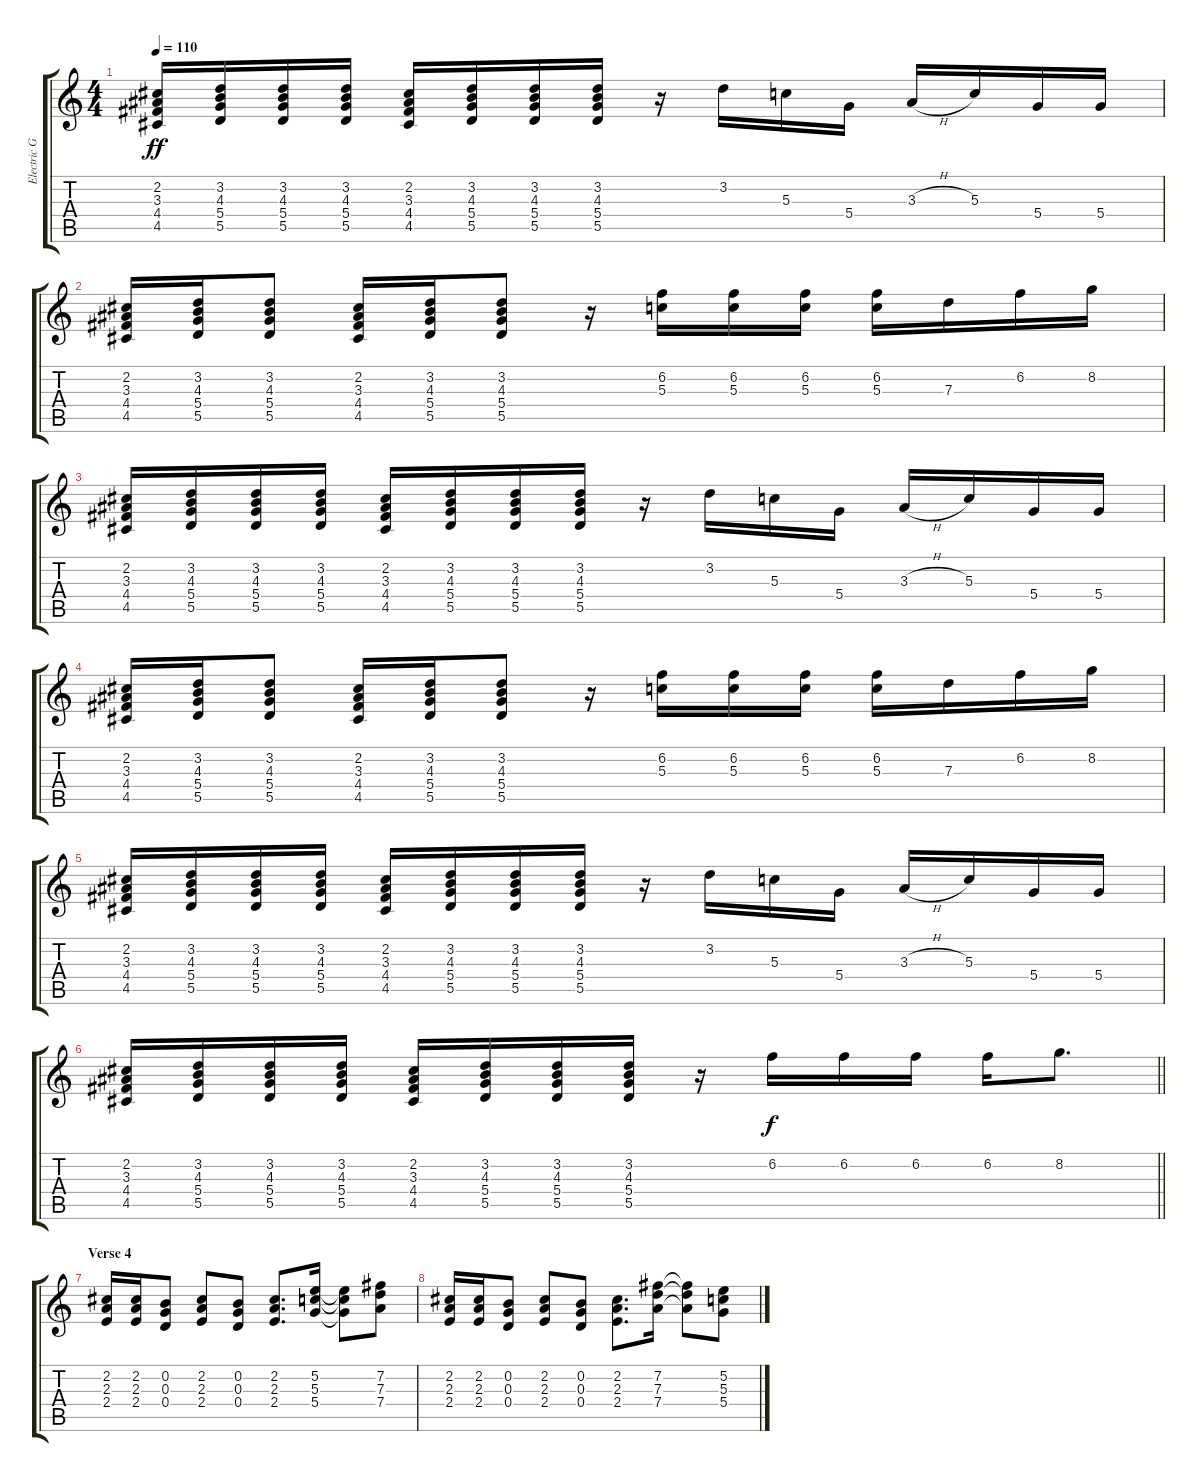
\track ("Electric Guitar III" "Electric G") {instrument distortionguitar}
\staff {score tabs}
\tuning (E4 B3 G3 D3 A2 E2) {hide}
\ts (4 4)
\tempo 110
\clef g2
\ks c
(2.2 3.3 4.4 4.5).16{dy ff} (3.2 4.3 5.4 5.5).16 (3.2 4.3 5.4 5.5).16 (3.2 4.3 5.4 5.5).16 (2.2 3.3 4.4 4.5).16 (3.2 4.3 5.4 5.5).16 (3.2 4.3 5.4 5.5).16 (3.2 4.3 5.4 5.5).16 r.16 3.2.16 5.3.16 5.4.16 3.3{h}.16 5.3.16 5.4.16 5.4.16 |
(2.2 3.3 4.4 4.5).16 (3.2 4.3 5.4 5.5).16 (3.2 4.3 5.4 5.5).8 (2.2 3.3 4.4 4.5).16 (3.2 4.3 5.4 5.5).16 (3.2 4.3 5.4 5.5).8 r.16 (6.2 5.3).16 (6.2 5.3).16 (6.2 5.3).16 (6.2 5.3).16 7.3.16 6.2.16 8.2.16 |
(2.2 3.3 4.4 4.5).16 (3.2 4.3 5.4 5.5).16 (3.2 4.3 5.4 5.5).16 (3.2 4.3 5.4 5.5).16 (2.2 3.3 4.4 4.5).16 (3.2 4.3 5.4 5.5).16 (3.2 4.3 5.4 5.5).16 (3.2 4.3 5.4 5.5).16 r.16 3.2.16 5.3.16 5.4.16 3.3{h}.16 5.3.16 5.4.16 5.4.16 |
(2.2 3.3 4.4 4.5).16 (3.2 4.3 5.4 5.5).16 (3.2 4.3 5.4 5.5).8 (2.2 3.3 4.4 4.5).16 (3.2 4.3 5.4 5.5).16 (3.2 4.3 5.4 5.5).8 r.16 (6.2 5.3).16 (6.2 5.3).16 (6.2 5.3).16 (6.2 5.3).16 7.3.16 6.2.16 8.2.16 |
(2.2 3.3 4.4 4.5).16 (3.2 4.3 5.4 5.5).16 (3.2 4.3 5.4 5.5).16 (3.2 4.3 5.4 5.5).16 (2.2 3.3 4.4 4.5).16 (3.2 4.3 5.4 5.5).16 (3.2 4.3 5.4 5.5).16 (3.2 4.3 5.4 5.5).16 r.16 3.2.16 5.3.16 5.4.16 3.3{h}.16 5.3.16 5.4.16 5.4.16 |
\barLineRight lightlight
(2.2 3.3 4.4 4.5).16 (3.2 4.3 5.4 5.5).16 (3.2 4.3 5.4 5.5).16 (3.2 4.3 5.4 5.5).16 (2.2 3.3 4.4 4.5).16 (3.2 4.3 5.4 5.5).16 (3.2 4.3 5.4 5.5).16 (3.2 4.3 5.4 5.5).16 r.16 6.2.16{dy f} 6.2.16 6.2.16 6.2.16 8.2.8{d} |
\section ("" "Verse 4")
(2.2 2.3 2.4).16 (2.2 2.3 2.4).16 (0.2 0.3 0.4).8 (2.2 2.3 2.4).8 (0.2 0.3 0.4).8 (2.2 2.3 2.4).8{d} (5.2 5.3 5.4).16 (5.2{t} 5.3{t} 5.4{t}).8 (7.2 7.3 7.4).8 |
(2.2 2.3 2.4).16 (2.2 2.3 2.4).16 (0.2 0.3 0.4).8 (2.2 2.3 2.4).8 (0.2 0.3 0.4).8 (2.2 2.3 2.4).8{d} (7.2 7.3 7.4).16 (7.2{t} 7.3{t} 7.4{t}).8 (5.2 5.3 5.4).8
